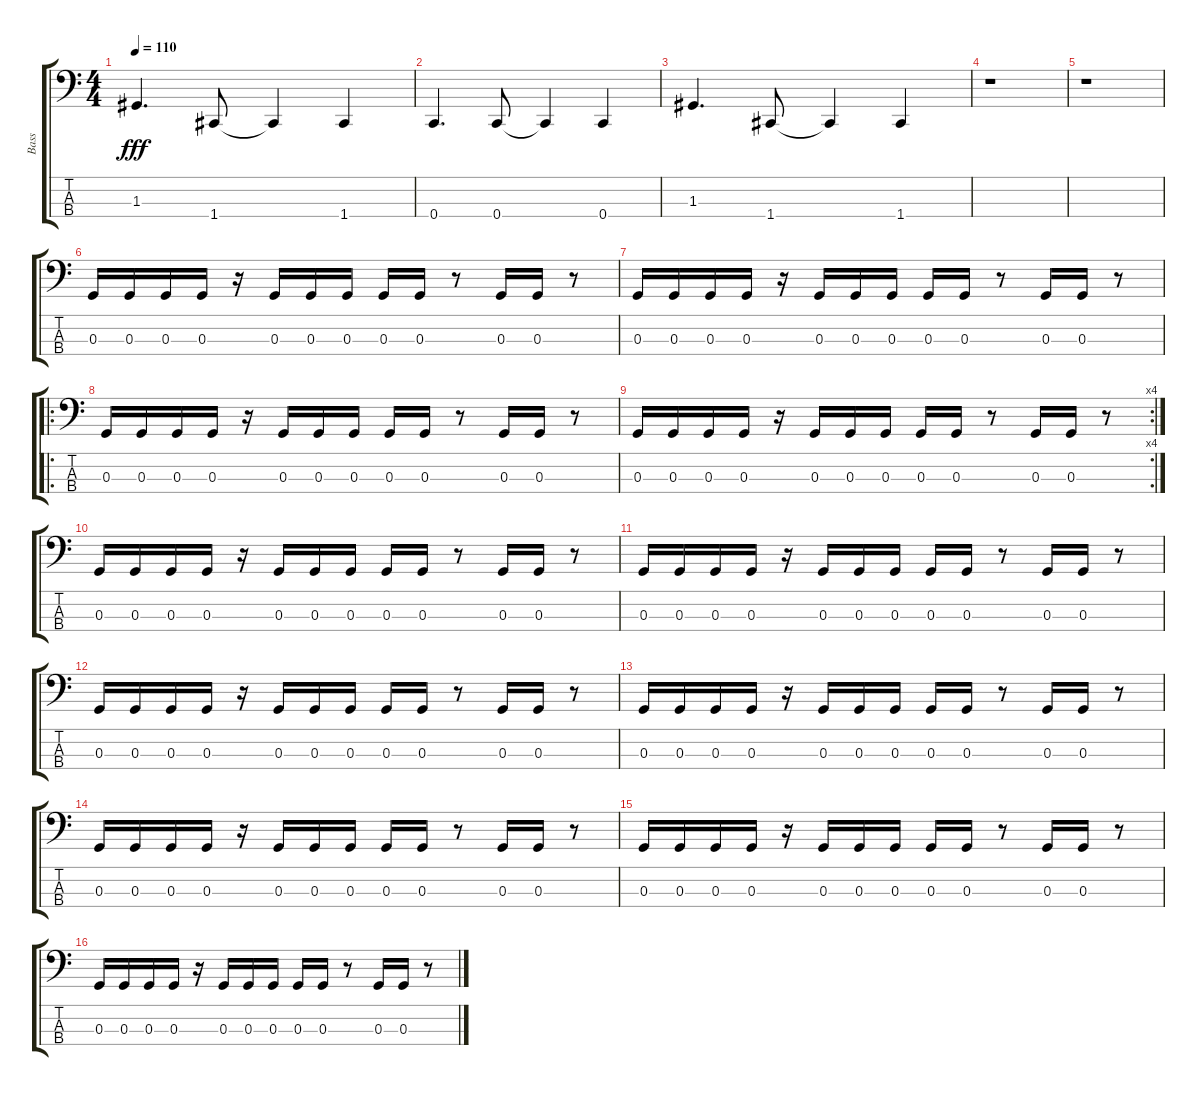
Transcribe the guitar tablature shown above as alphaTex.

\track ("Bass" "Bass") {instrument electricbasspick}
\staff {score tabs}
\tuning (F2 C2 G1 C1) {hide}
\ts (4 4)
\tempo 110
\clef f4
\ks c
1.3.4{d dy fff} 1.4.8 1.4{t}.4 1.4.4 |
0.4.4{d} 0.4.8 0.4{t}.4 0.4.4 |
1.3.4{d} 1.4.8 1.4{t}.4 1.4.4 |
r.1 |
r.1 |
0.3.16 0.3.16 0.3.16 0.3.16 r.16 0.3.16 0.3.16 0.3.16 0.3.16 0.3.16 r.8 0.3.16 0.3.16 r.8 |
0.3.16 0.3.16 0.3.16 0.3.16 r.16 0.3.16 0.3.16 0.3.16 0.3.16 0.3.16 r.8 0.3.16 0.3.16 r.8 |
\ro
0.3.16 0.3.16 0.3.16 0.3.16 r.16 0.3.16 0.3.16 0.3.16 0.3.16 0.3.16 r.8 0.3.16 0.3.16 r.8 |
\rc 4
0.3.16 0.3.16 0.3.16 0.3.16 r.16 0.3.16 0.3.16 0.3.16 0.3.16 0.3.16 r.8 0.3.16 0.3.16 r.8 |
0.3.16 0.3.16 0.3.16 0.3.16 r.16 0.3.16 0.3.16 0.3.16 0.3.16 0.3.16 r.8 0.3.16 0.3.16 r.8 |
0.3.16 0.3.16 0.3.16 0.3.16 r.16 0.3.16 0.3.16 0.3.16 0.3.16 0.3.16 r.8 0.3.16 0.3.16 r.8 |
0.3.16 0.3.16 0.3.16 0.3.16 r.16 0.3.16 0.3.16 0.3.16 0.3.16 0.3.16 r.8 0.3.16 0.3.16 r.8 |
0.3.16 0.3.16 0.3.16 0.3.16 r.16 0.3.16 0.3.16 0.3.16 0.3.16 0.3.16 r.8 0.3.16 0.3.16 r.8 |
0.3.16 0.3.16 0.3.16 0.3.16 r.16 0.3.16 0.3.16 0.3.16 0.3.16 0.3.16 r.8 0.3.16 0.3.16 r.8 |
0.3.16 0.3.16 0.3.16 0.3.16 r.16 0.3.16 0.3.16 0.3.16 0.3.16 0.3.16 r.8 0.3.16 0.3.16 r.8 |
0.3.16 0.3.16 0.3.16 0.3.16 r.16 0.3.16 0.3.16 0.3.16 0.3.16 0.3.16 r.8 0.3.16 0.3.16 r.8
